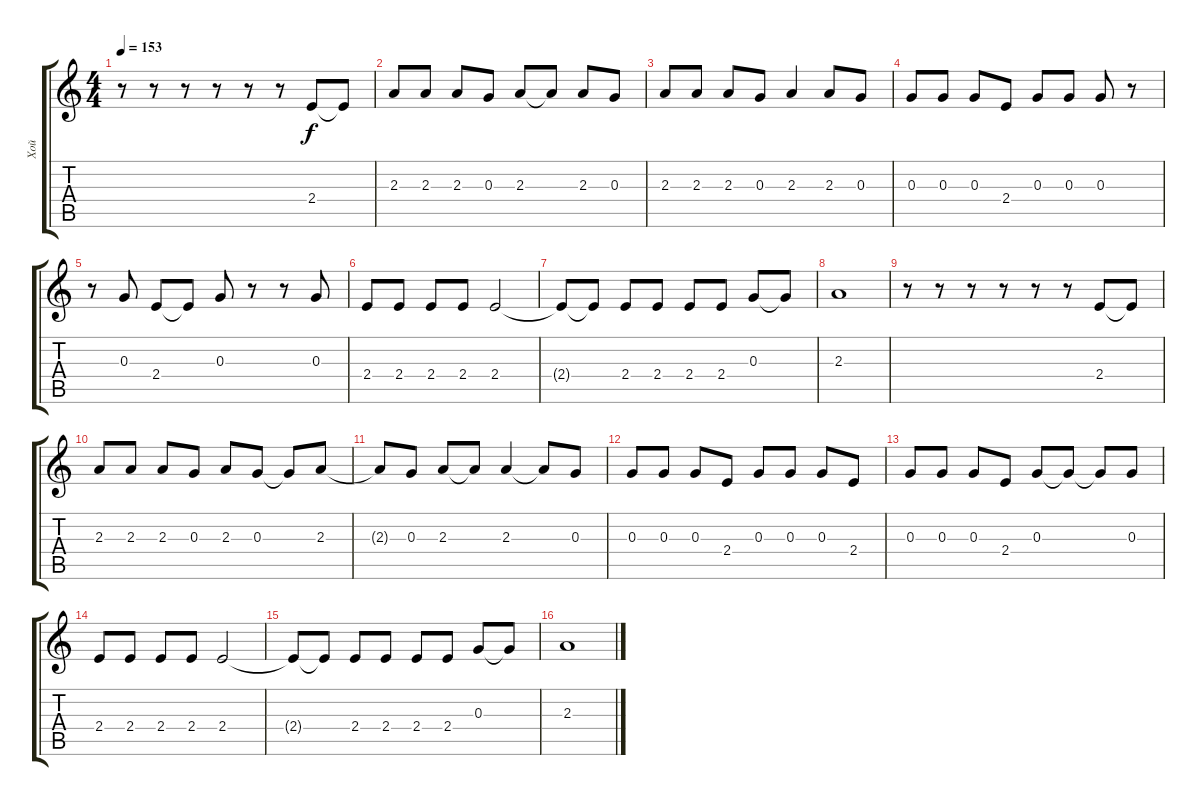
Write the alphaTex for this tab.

\track ("Хой " "Хой ") {instrument acousticguitarsteel}
\staff {score tabs}
\tuning (E4 B3 G3 D3 A2 E2) {hide}
\ts (4 4)
\tempo 153
\clef g2
\ks c
r.8{dy f} r.8 r.8 r.8 r.8 r.8 2.4.8 2.4{t}.8 |
2.3.8 2.3.8 2.3.8 0.3.8 2.3.8 2.3{t}.8 2.3.8 0.3.8 |
2.3.8 2.3.8 2.3.8 0.3.8 2.3.4 2.3.8 0.3.8 |
0.3.8 0.3.8 0.3.8 2.4.8 0.3.8 0.3.8 0.3.8 r.8 |
r.8 0.3.8 2.4.8 2.4{t}.8 0.3.8 r.8 r.8 0.3.8 |
2.4.8 2.4.8 2.4.8 2.4.8 2.4.2 |
2.4{t}.8 2.4{t}.8 2.4.8 2.4.8 2.4.8 2.4.8 0.3.8 0.3{t}.8 |
2.3.1 |
r.8 r.8 r.8 r.8 r.8 r.8 2.4.8 2.4{t}.8 |
2.3.8 2.3.8 2.3.8 0.3.8 2.3.8 0.3.8 0.3{t}.8 2.3.8 |
2.3{t}.8 0.3.8 2.3.8 2.3{t}.8 2.3.4 2.3{t}.8 0.3.8 |
0.3.8 0.3.8 0.3.8 2.4.8 0.3.8 0.3.8 0.3.8 2.4.8 |
0.3.8 0.3.8 0.3.8 2.4.8 0.3.8 0.3{t}.8 0.3{t}.8 0.3.8 |
2.4.8 2.4.8 2.4.8 2.4.8 2.4.2 |
2.4{t}.8 2.4{t}.8 2.4.8 2.4.8 2.4.8 2.4.8 0.3.8 0.3{t}.8 |
2.3.1
